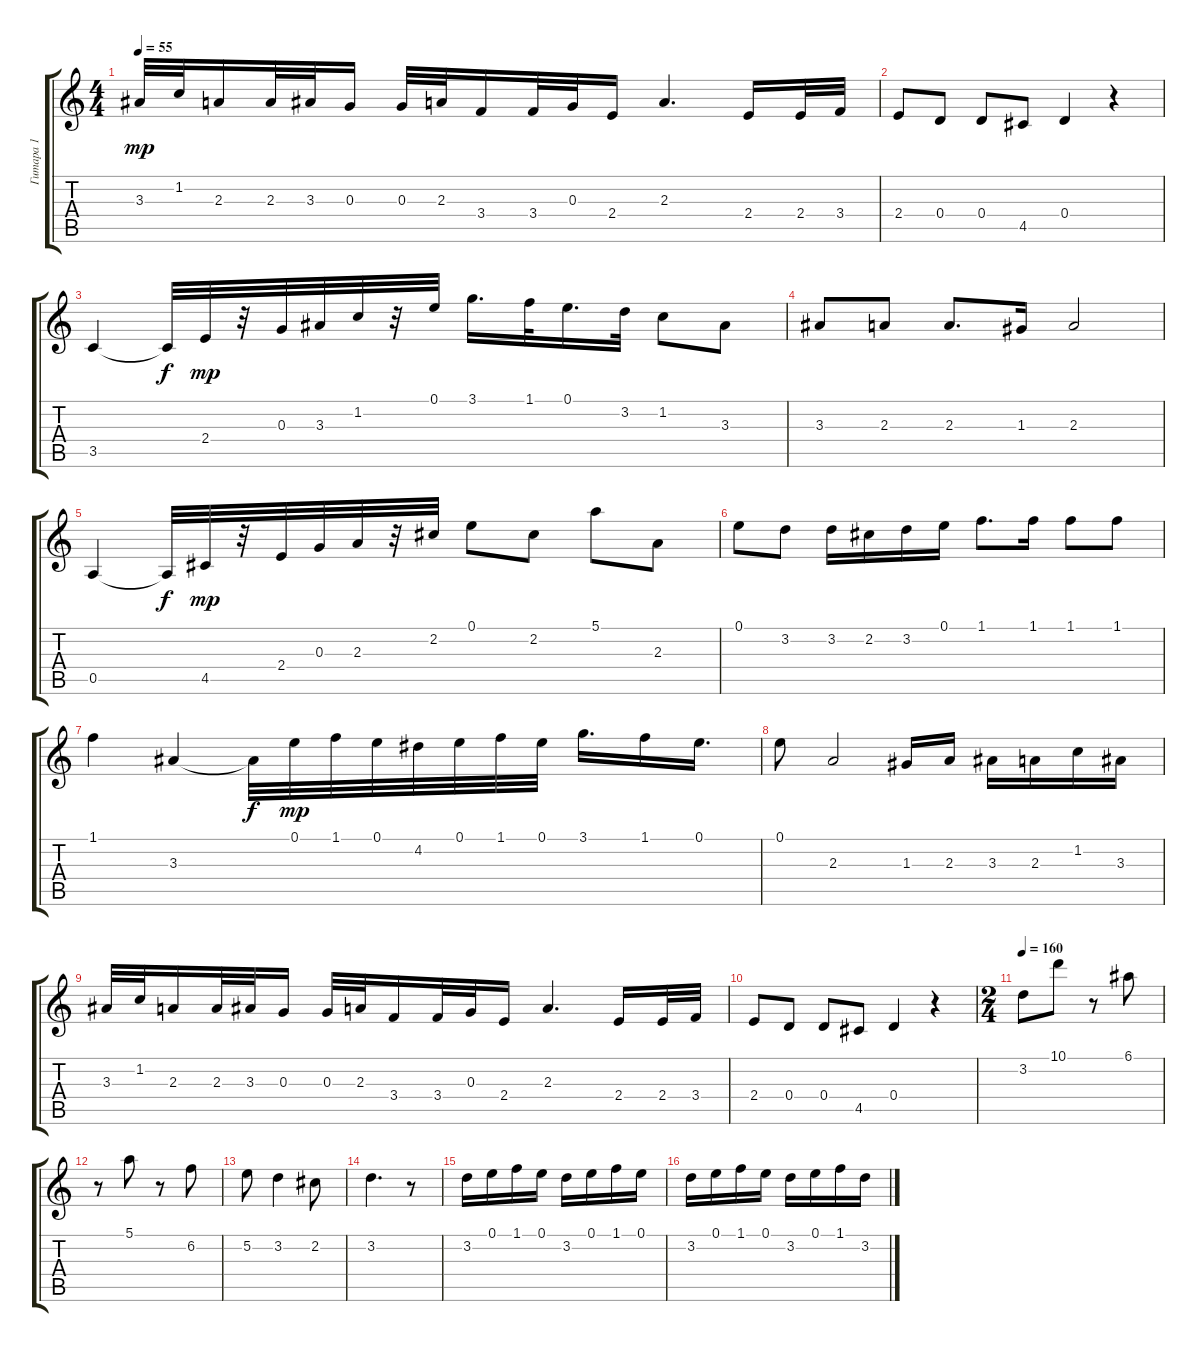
\track ("Гитара 1" "Гитара 1") {instrument distortionguitar}
\staff {score tabs}
\tuning (E4 B3 G3 D3 A2 E2) {hide}
\ts (4 4)
\tempo 55
\clef g2
\ks c
3.3.32{dy mp} 1.2.32 2.3.16 2.3.32 3.3.32 0.3.16 0.3.32 2.3.32 3.4.16 3.4.32 0.3.32 2.4.16 2.3.4{d} 2.4.16 2.4.32 3.4.32 |
2.4.8 0.4.8 0.4.8 4.5.8 0.4.4 r.4 |
3.5.4 3.5{t}.32{dy f} 2.4.32{dy mp} r.32 0.3.32 3.3.32 1.2.32 r.32 0.1.32 3.1.16{d} 1.1.32 0.1.16{d} 3.2.32 1.2.8 3.3.8 |
3.3.8 2.3.8 2.3.8{d} 1.3.16 2.3.2 |
0.5.4 0.5{t}.32{dy f} 4.5.32{dy mp} r.32 2.4.32 0.3.32 2.3.32 r.32 2.2.32 0.1.8 2.2.8 5.1.8 2.3.8 |
0.1.8 3.2.8 3.2.16 2.2.16 3.2.16 0.1.16 1.1.8{d} 1.1.16 1.1.8 1.1.8 |
1.1.4 3.3.4 3.3{t}.32{dy f} 0.1.32{dy mp} 1.1.32 0.1.32 4.2.32 0.1.32 1.1.32 0.1.32 3.1.16{d} 1.1.16 0.1.16{d} |
0.1.8 2.3.2 1.3.16 2.3.16 3.3.16 2.3.16 1.2.16 3.3.16 |
3.3.32 1.2.32 2.3.16 2.3.32 3.3.32 0.3.16 0.3.32 2.3.32 3.4.16 3.4.32 0.3.32 2.4.16 2.3.4{d} 2.4.16 2.4.32 3.4.32 |
2.4.8 0.4.8 0.4.8 4.5.8 0.4.4 r.4 |
\ts (2 4)
\tempo 160
3.2.8 10.1.8 r.8 6.1.8 |
r.8 5.1.8 r.8 6.2.8 |
5.2.8 3.2.4 2.2.8 |
3.2.4{d} r.8 |
3.2.16 0.1.16 1.1.16 0.1.16 3.2.16 0.1.16 1.1.16 0.1.16 |
3.2.16 0.1.16 1.1.16 0.1.16 3.2.16 0.1.16 1.1.16 3.2.16
